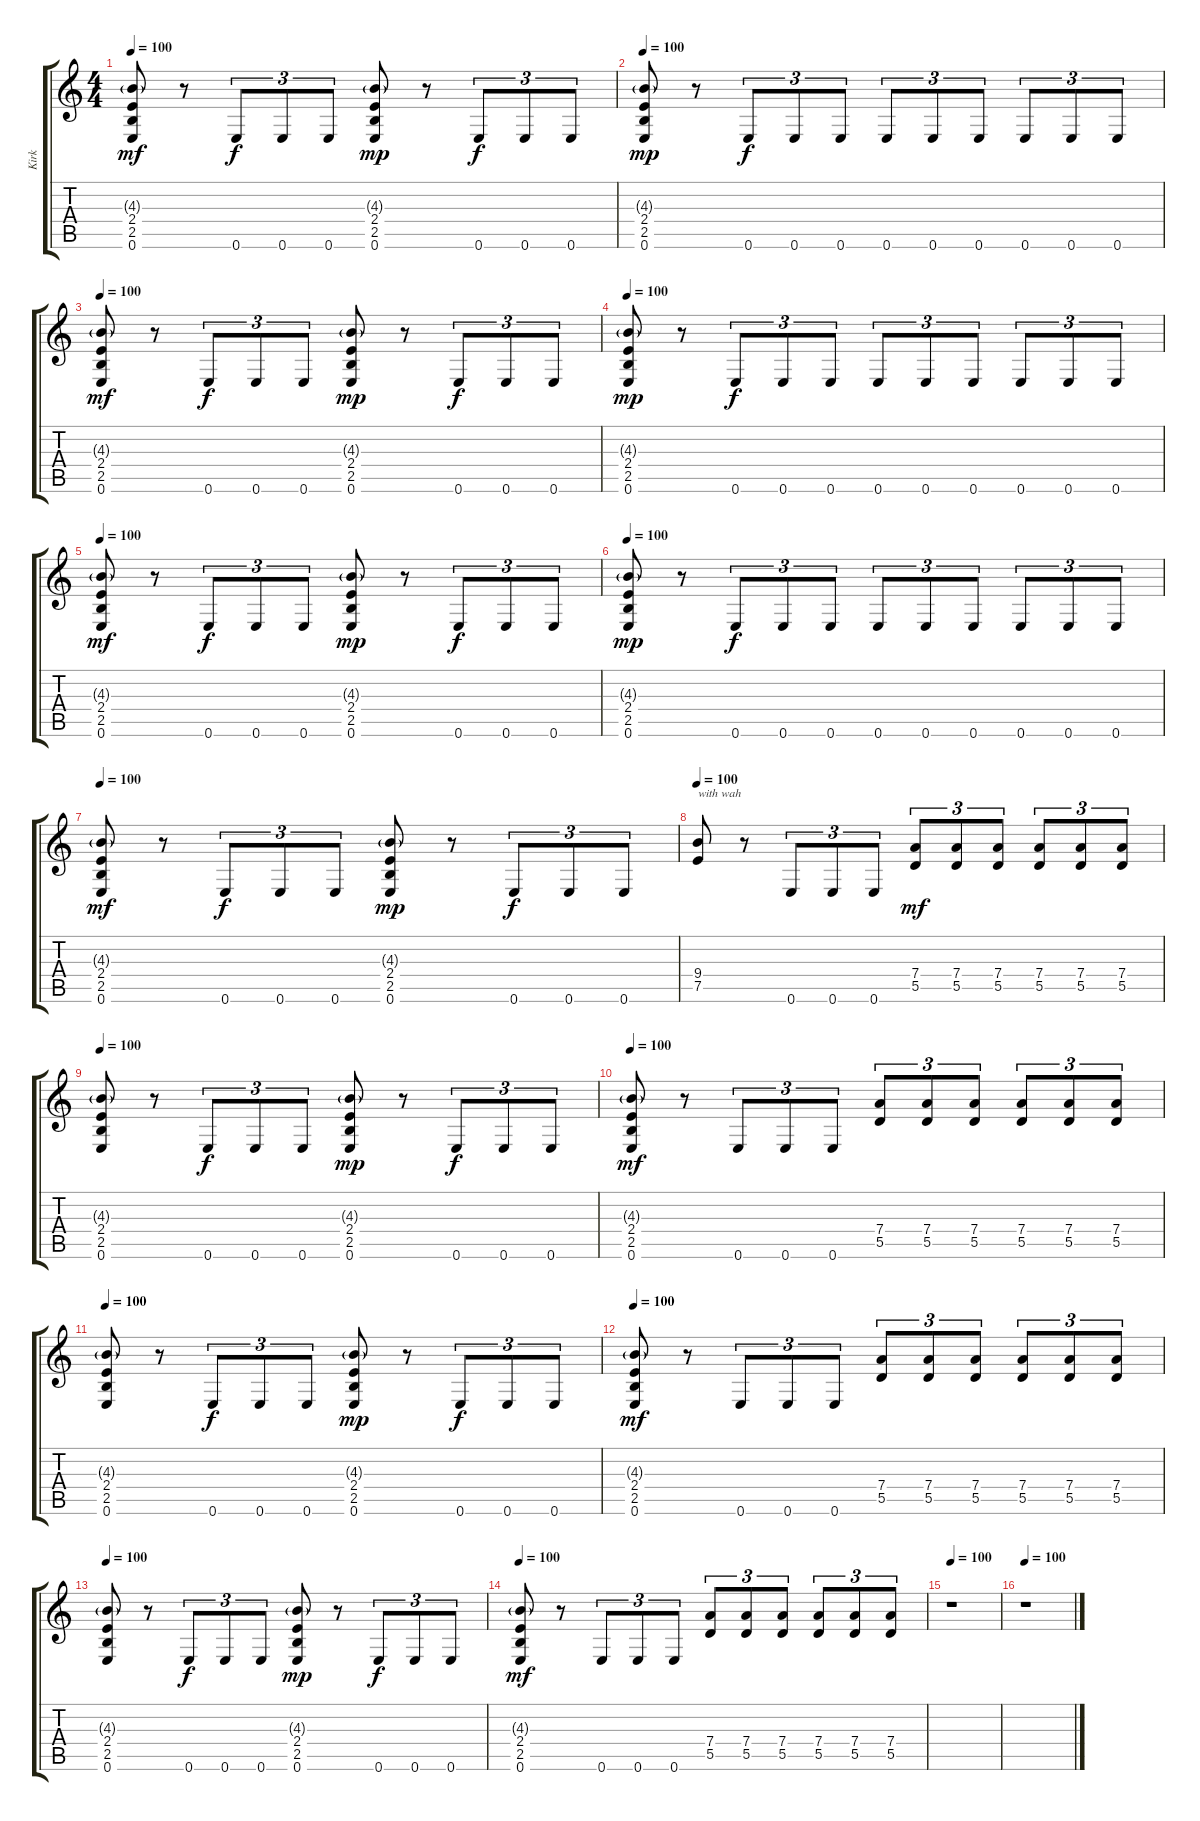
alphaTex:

\track ("Kirk" "Kirk") {instrument distortionguitar}
\staff {score tabs}
\tuning (E4 B3 G3 D3 A2 E2) {hide}
\ts (4 4)
\tempo 100
\clef g2
\ks c
(4.3{g} 2.4 2.5 0.6).8{dy mf} r.8 0.6.8{tu (3 2) dy f} 0.6.8{tu (3 2)} 0.6.8{tu (3 2)} (4.3{g} 2.4 2.5 0.6).8{dy mp} r.8 0.6.8{tu (3 2) dy f} 0.6.8{tu (3 2)} 0.6.8{tu (3 2)} |
\tempo 100
(4.3{g} 2.4 2.5 0.6).8{dy mp} r.8 0.6.8{tu (3 2) dy f} 0.6.8{tu (3 2)} 0.6.8{tu (3 2)} 0.6.8{tu (3 2)} 0.6.8{tu (3 2)} 0.6.8{tu (3 2)} 0.6.8{tu (3 2)} 0.6.8{tu (3 2)} 0.6.8{tu (3 2)} |
\tempo 100
(4.3{g} 2.4 2.5 0.6).8{dy mf} r.8 0.6.8{tu (3 2) dy f} 0.6.8{tu (3 2)} 0.6.8{tu (3 2)} (4.3{g} 2.4 2.5 0.6).8{dy mp} r.8 0.6.8{tu (3 2) dy f} 0.6.8{tu (3 2)} 0.6.8{tu (3 2)} |
\tempo 100
(4.3{g} 2.4 2.5 0.6).8{dy mp} r.8 0.6.8{tu (3 2) dy f} 0.6.8{tu (3 2)} 0.6.8{tu (3 2)} 0.6.8{tu (3 2)} 0.6.8{tu (3 2)} 0.6.8{tu (3 2)} 0.6.8{tu (3 2)} 0.6.8{tu (3 2)} 0.6.8{tu (3 2)} |
\tempo 100
(4.3{g} 2.4 2.5 0.6).8{dy mf} r.8 0.6.8{tu (3 2) dy f} 0.6.8{tu (3 2)} 0.6.8{tu (3 2)} (4.3{g} 2.4 2.5 0.6).8{dy mp} r.8 0.6.8{tu (3 2) dy f} 0.6.8{tu (3 2)} 0.6.8{tu (3 2)} |
\tempo 100
(4.3{g} 2.4 2.5 0.6).8{dy mp} r.8 0.6.8{tu (3 2) dy f} 0.6.8{tu (3 2)} 0.6.8{tu (3 2)} 0.6.8{tu (3 2)} 0.6.8{tu (3 2)} 0.6.8{tu (3 2)} 0.6.8{tu (3 2)} 0.6.8{tu (3 2)} 0.6.8{tu (3 2)} |
\tempo 100
(4.3{g} 2.4 2.5 0.6).8{dy mf} r.8 0.6.8{tu (3 2) dy f} 0.6.8{tu (3 2)} 0.6.8{tu (3 2)} (4.3{g} 2.4 2.5 0.6).8{dy mp} r.8 0.6.8{tu (3 2) dy f} 0.6.8{tu (3 2)} 0.6.8{tu (3 2)} |
\tempo 100
(9.4 7.5).8{txt "with wah"} r.8 0.6.8{tu (3 2)} 0.6.8{tu (3 2)} 0.6.8{tu (3 2)} (7.4 5.5).8{tu (3 2) dy mf} (7.4 5.5).8{tu (3 2)} (7.4 5.5).8{tu (3 2)} (7.4 5.5).8{tu (3 2)} (7.4 5.5).8{tu (3 2)} (7.4 5.5).8{tu (3 2)} |
\tempo 100
(4.3{g} 2.4 2.5 0.6).8 r.8 0.6.8{tu (3 2) dy f} 0.6.8{tu (3 2)} 0.6.8{tu (3 2)} (4.3{g} 2.4 2.5 0.6).8{dy mp} r.8 0.6.8{tu (3 2) dy f} 0.6.8{tu (3 2)} 0.6.8{tu (3 2)} |
\tempo 100
(4.3{g} 2.4 2.5 0.6).8{dy mf} r.8 0.6.8{tu (3 2)} 0.6.8{tu (3 2)} 0.6.8{tu (3 2)} (7.4 5.5).8{tu (3 2)} (7.4 5.5).8{tu (3 2)} (7.4 5.5).8{tu (3 2)} (7.4 5.5).8{tu (3 2)} (7.4 5.5).8{tu (3 2)} (7.4 5.5).8{tu (3 2)} |
\tempo 100
(4.3{g} 2.4 2.5 0.6).8 r.8 0.6.8{tu (3 2) dy f} 0.6.8{tu (3 2)} 0.6.8{tu (3 2)} (4.3{g} 2.4 2.5 0.6).8{dy mp} r.8 0.6.8{tu (3 2) dy f} 0.6.8{tu (3 2)} 0.6.8{tu (3 2)} |
\tempo 100
(4.3{g} 2.4 2.5 0.6).8{dy mf} r.8 0.6.8{tu (3 2)} 0.6.8{tu (3 2)} 0.6.8{tu (3 2)} (7.4 5.5).8{tu (3 2)} (7.4 5.5).8{tu (3 2)} (7.4 5.5).8{tu (3 2)} (7.4 5.5).8{tu (3 2)} (7.4 5.5).8{tu (3 2)} (7.4 5.5).8{tu (3 2)} |
\tempo 100
(4.3{g} 2.4 2.5 0.6).8 r.8 0.6.8{tu (3 2) dy f} 0.6.8{tu (3 2)} 0.6.8{tu (3 2)} (4.3{g} 2.4 2.5 0.6).8{dy mp} r.8 0.6.8{tu (3 2) dy f} 0.6.8{tu (3 2)} 0.6.8{tu (3 2)} |
\tempo 100
(4.3{g} 2.4 2.5 0.6).8{dy mf} r.8 0.6.8{tu (3 2)} 0.6.8{tu (3 2)} 0.6.8{tu (3 2)} (7.4 5.5).8{tu (3 2)} (7.4 5.5).8{tu (3 2)} (7.4 5.5).8{tu (3 2)} (7.4 5.5).8{tu (3 2)} (7.4 5.5).8{tu (3 2)} (7.4 5.5).8{tu (3 2)} |
\tempo 100
r.1 |
\tempo 100
r.1
